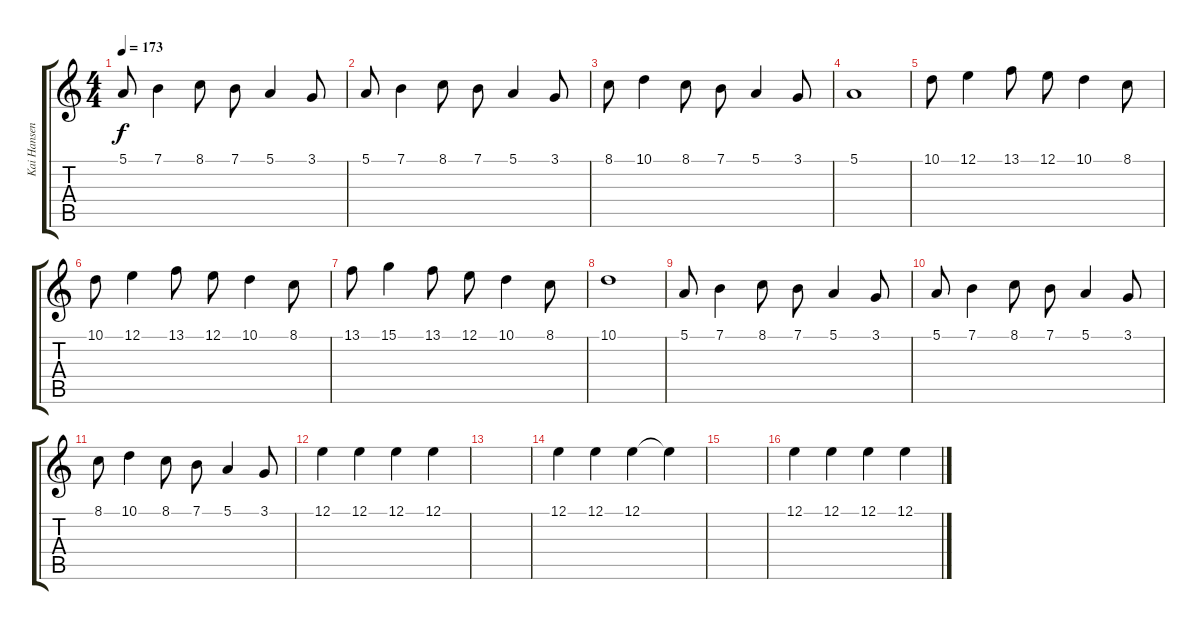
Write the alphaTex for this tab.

\track ("Kai Hansen" "Kai Hansen") {instrument lead2sawtooth}
\staff {score tabs}
\tuning (E4 B3 G3 D3 A2 E2) {hide}
\ts (4 4)
\tempo 173
\clef g2
\ks c
5.1.8{dy f} 7.1.4 8.1.8 7.1.8 5.1.4 3.1.8 |
5.1.8 7.1.4 8.1.8 7.1.8 5.1.4 3.1.8 |
8.1.8 10.1.4 8.1.8 7.1.8 5.1.4 3.1.8 |
5.1.1 |
10.1.8 12.1.4 13.1.8 12.1.8 10.1.4 8.1.8 |
10.1.8 12.1.4 13.1.8 12.1.8 10.1.4 8.1.8 |
13.1.8 15.1.4 13.1.8 12.1.8 10.1.4 8.1.8 |
10.1.1 |
5.1.8 7.1.4 8.1.8 7.1.8 5.1.4 3.1.8 |
5.1.8 7.1.4 8.1.8 7.1.8 5.1.4 3.1.8 |
8.1.8 10.1.4 8.1.8 7.1.8 5.1.4 3.1.8 |
12.1.4 12.1.4 12.1.4 12.1.4 |
|
12.1.4 12.1.4 12.1.4 12.1{t}.4 |
|
12.1.4 12.1.4 12.1.4 12.1.4
